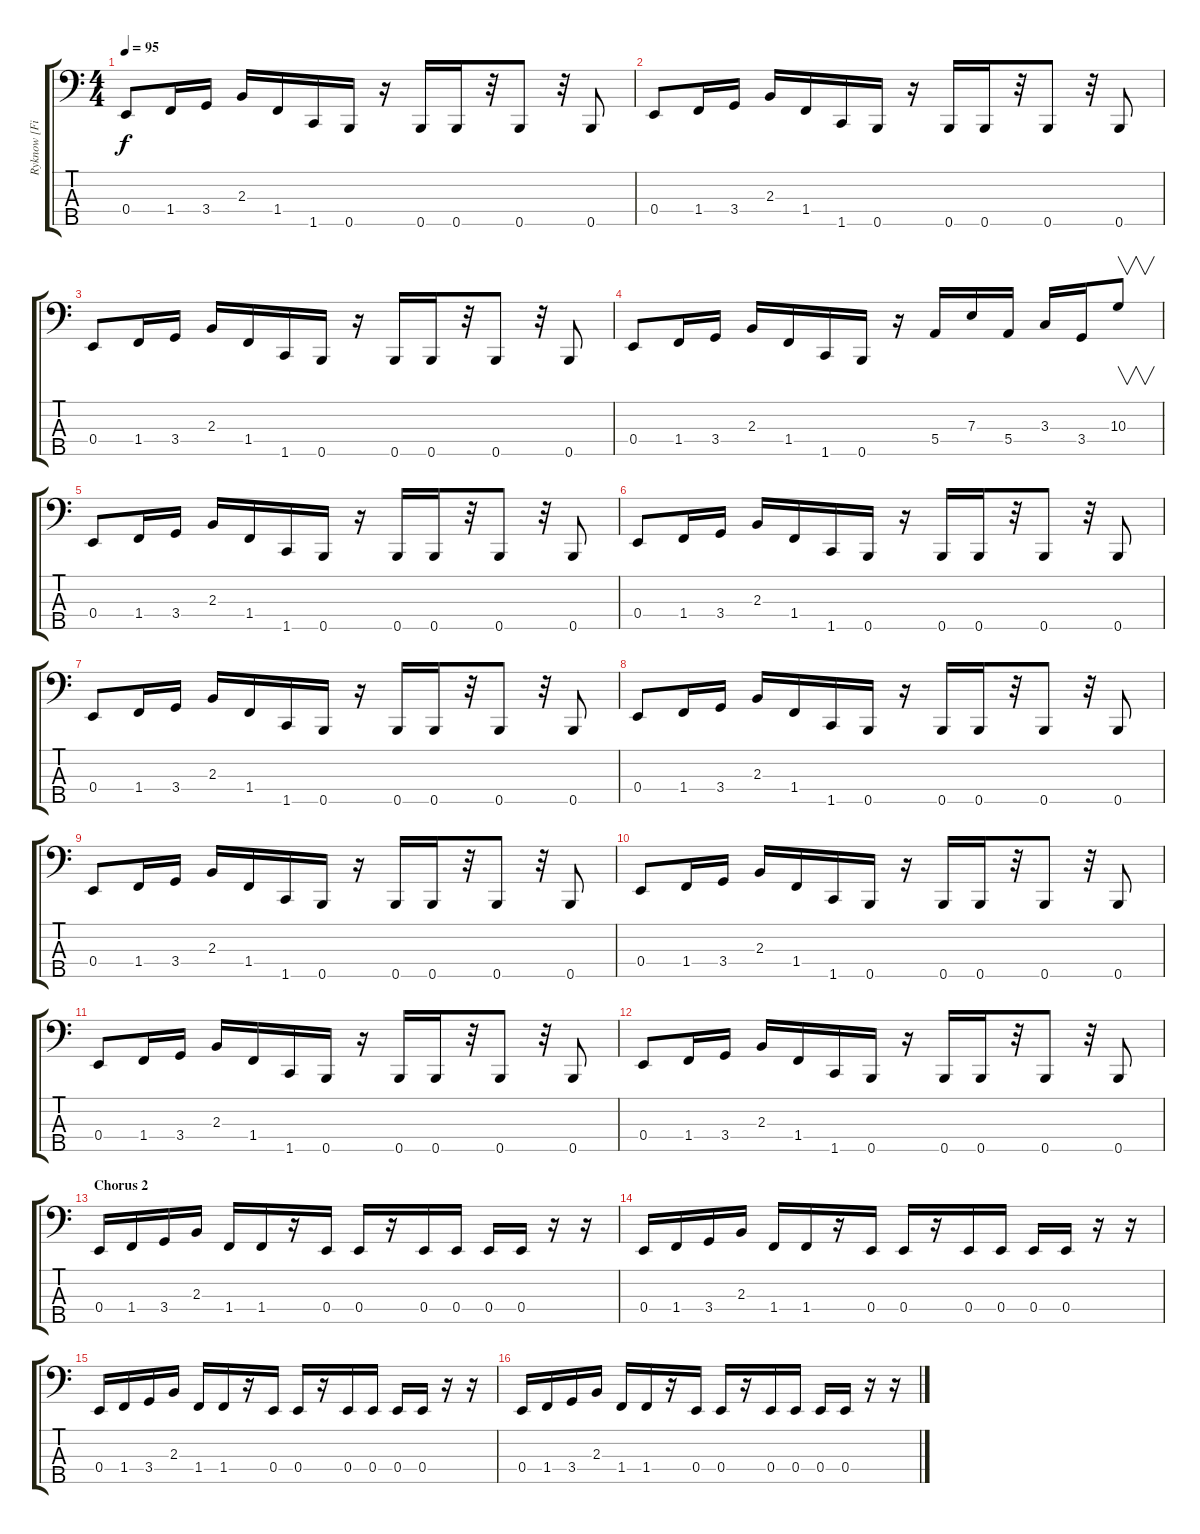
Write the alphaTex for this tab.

\track ("Ryknow [Finger]" "Ryknow [Fi") {instrument electricbassfinger}
\staff {score tabs}
\tuning (G2 D2 A1 E1 B0) {hide}
\ts (4 4)
\tempo 95
\clef f4
\ks c
0.4.8{dy f} 1.4.16 3.4.16 2.3.16 1.4.16 1.5.16 0.5.16 r.16 0.5.16 0.5.16 r.32 0.5.8 r.32 0.5.8 |
0.4.8 1.4.16 3.4.16 2.3.16 1.4.16 1.5.16 0.5.16 r.16 0.5.16 0.5.16 r.32 0.5.8 r.32 0.5.8 |
0.4.8 1.4.16 3.4.16 2.3.16 1.4.16 1.5.16 0.5.16 r.16 0.5.16 0.5.16 r.32 0.5.8 r.32 0.5.8 |
0.4.8 1.4.16 3.4.16 2.3.16 1.4.16 1.5.16 0.5.16 r.16 5.4.16 7.3.16 5.4.16 3.3.16 3.4.16 10.3.8{v} |
0.4.8 1.4.16 3.4.16 2.3.16 1.4.16 1.5.16 0.5.16 r.16 0.5.16 0.5.16 r.32 0.5.8 r.32 0.5.8 |
0.4.8 1.4.16 3.4.16 2.3.16 1.4.16 1.5.16 0.5.16 r.16 0.5.16 0.5.16 r.32 0.5.8 r.32 0.5.8 |
0.4.8 1.4.16 3.4.16 2.3.16 1.4.16 1.5.16 0.5.16 r.16 0.5.16 0.5.16 r.32 0.5.8 r.32 0.5.8 |
0.4.8 1.4.16 3.4.16 2.3.16 1.4.16 1.5.16 0.5.16 r.16 0.5.16 0.5.16 r.32 0.5.8 r.32 0.5.8 |
0.4.8 1.4.16 3.4.16 2.3.16 1.4.16 1.5.16 0.5.16 r.16 0.5.16 0.5.16 r.32 0.5.8 r.32 0.5.8 |
0.4.8 1.4.16 3.4.16 2.3.16 1.4.16 1.5.16 0.5.16 r.16 0.5.16 0.5.16 r.32 0.5.8 r.32 0.5.8 |
0.4.8 1.4.16 3.4.16 2.3.16 1.4.16 1.5.16 0.5.16 r.16 0.5.16 0.5.16 r.32 0.5.8 r.32 0.5.8 |
0.4.8 1.4.16 3.4.16 2.3.16 1.4.16 1.5.16 0.5.16 r.16 0.5.16 0.5.16 r.32 0.5.8 r.32 0.5.8 |
\section ("" "Chorus 2")
0.4.16 1.4.16 3.4.16 2.3.16 1.4.16 1.4.16 r.16 0.4.16 0.4.16 r.16 0.4.16 0.4.16 0.4.16 0.4.16 r.16 r.16 |
0.4.16 1.4.16 3.4.16 2.3.16 1.4.16 1.4.16 r.16 0.4.16 0.4.16 r.16 0.4.16 0.4.16 0.4.16 0.4.16 r.16 r.16 |
0.4.16 1.4.16 3.4.16 2.3.16 1.4.16 1.4.16 r.16 0.4.16 0.4.16 r.16 0.4.16 0.4.16 0.4.16 0.4.16 r.16 r.16 |
0.4.16 1.4.16 3.4.16 2.3.16 1.4.16 1.4.16 r.16 0.4.16 0.4.16 r.16 0.4.16 0.4.16 0.4.16 0.4.16 r.16 r.16
